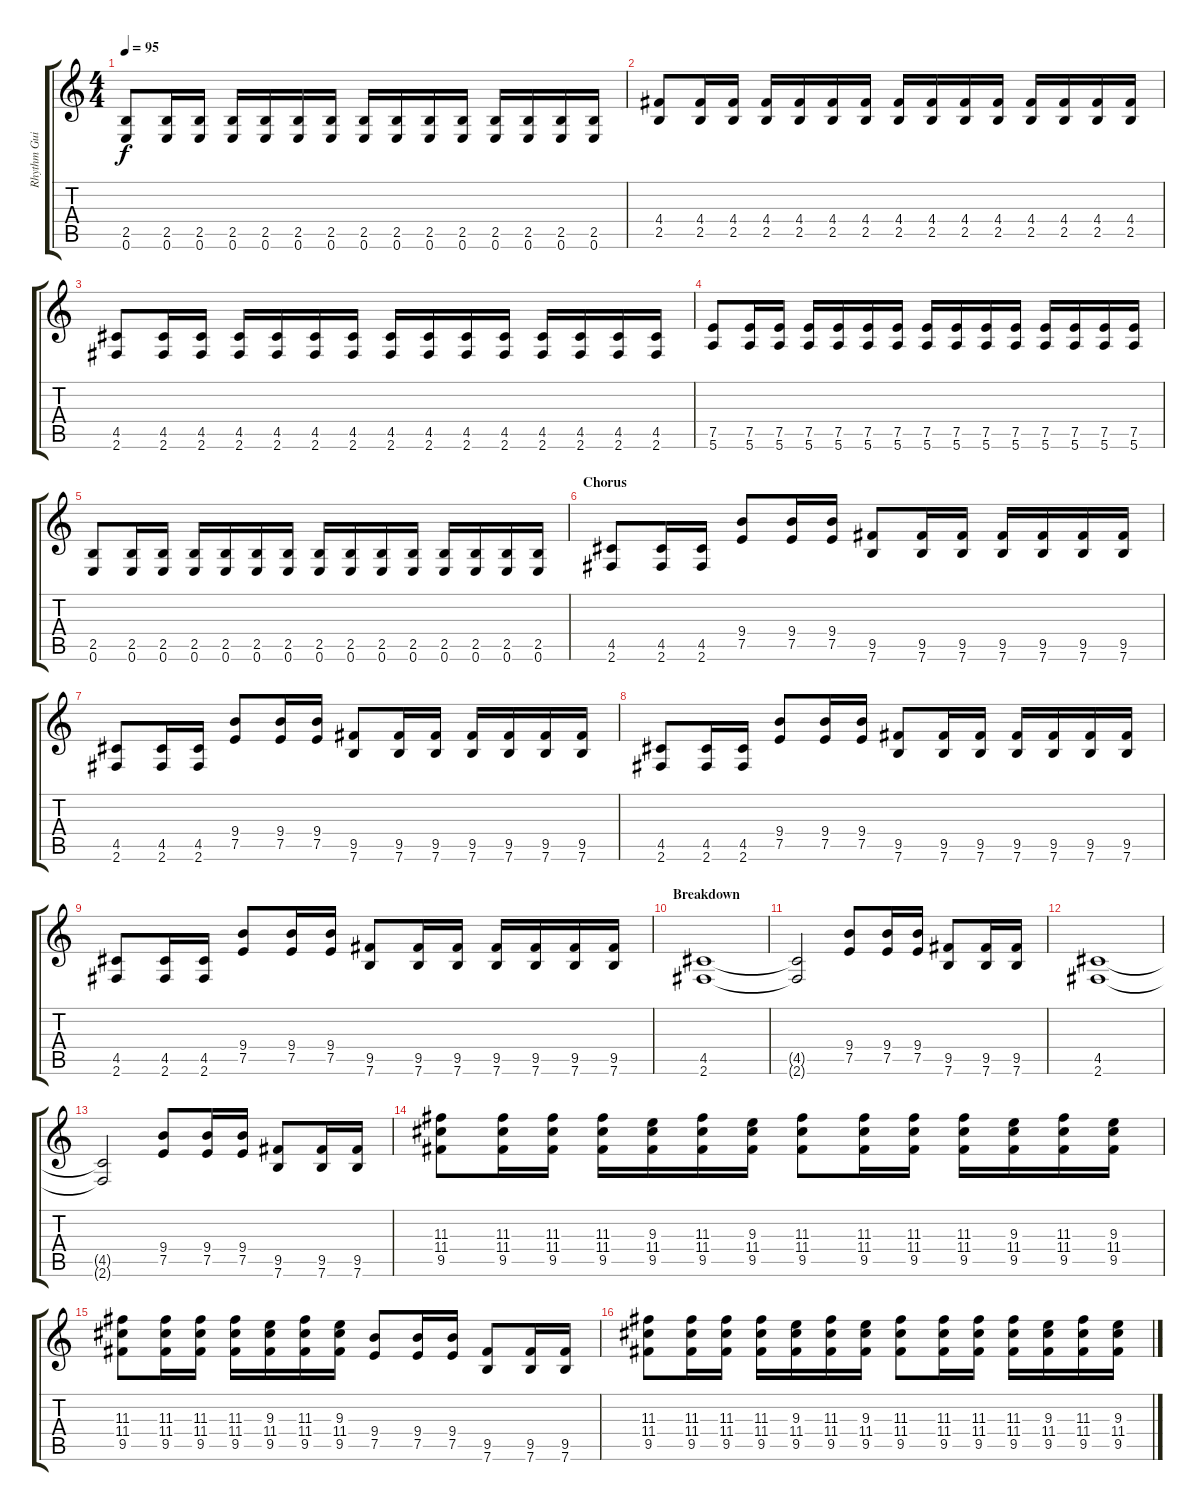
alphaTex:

\track ("Rhythm Guitar 1" "Rhythm Gui") {instrument distortionguitar}
\staff {score tabs}
\tuning (E4 B3 G3 D3 A2 E2) {hide}
\ts (4 4)
\tempo 95
\clef g2
\ks c
(2.5 0.6).8{dy f} (2.5 0.6).16 (2.5 0.6).16 (2.5 0.6).16 (2.5 0.6).16 (2.5 0.6).16 (2.5 0.6).16 (2.5 0.6).16 (2.5 0.6).16 (2.5 0.6).16 (2.5 0.6).16 (2.5 0.6).16 (2.5 0.6).16 (2.5 0.6).16 (2.5 0.6).16 |
(4.4 2.5).8 (4.4 2.5).16 (4.4 2.5).16 (4.4 2.5).16 (4.4 2.5).16 (4.4 2.5).16 (4.4 2.5).16 (4.4 2.5).16 (4.4 2.5).16 (4.4 2.5).16 (4.4 2.5).16 (4.4 2.5).16 (4.4 2.5).16 (4.4 2.5).16 (4.4 2.5).16 |
(4.5 2.6).8 (4.5 2.6).16 (4.5 2.6).16 (4.5 2.6).16 (4.5 2.6).16 (4.5 2.6).16 (4.5 2.6).16 (4.5 2.6).16 (4.5 2.6).16 (4.5 2.6).16 (4.5 2.6).16 (4.5 2.6).16 (4.5 2.6).16 (4.5 2.6).16 (4.5 2.6).16 |
(7.5 5.6).8 (7.5 5.6).16 (7.5 5.6).16 (7.5 5.6).16 (7.5 5.6).16 (7.5 5.6).16 (7.5 5.6).16 (7.5 5.6).16 (7.5 5.6).16 (7.5 5.6).16 (7.5 5.6).16 (7.5 5.6).16 (7.5 5.6).16 (7.5 5.6).16 (7.5 5.6).16 |
(2.5 0.6).8 (2.5 0.6).16 (2.5 0.6).16 (2.5 0.6).16 (2.5 0.6).16 (2.5 0.6).16 (2.5 0.6).16 (2.5 0.6).16 (2.5 0.6).16 (2.5 0.6).16 (2.5 0.6).16 (2.5 0.6).16 (2.5 0.6).16 (2.5 0.6).16 (2.5 0.6).16 |
\section ("" "Chorus")
(4.5 2.6).8 (4.5 2.6).16 (4.5 2.6).16 (9.4 7.5).8 (9.4 7.5).16 (9.4 7.5).16 (9.5 7.6).8 (9.5 7.6).16 (9.5 7.6).16 (9.5 7.6).16 (9.5 7.6).16 (9.5 7.6).16 (9.5 7.6).16 |
(4.5 2.6).8 (4.5 2.6).16 (4.5 2.6).16 (9.4 7.5).8 (9.4 7.5).16 (9.4 7.5).16 (9.5 7.6).8 (9.5 7.6).16 (9.5 7.6).16 (9.5 7.6).16 (9.5 7.6).16 (9.5 7.6).16 (9.5 7.6).16 |
(4.5 2.6).8 (4.5 2.6).16 (4.5 2.6).16 (9.4 7.5).8 (9.4 7.5).16 (9.4 7.5).16 (9.5 7.6).8 (9.5 7.6).16 (9.5 7.6).16 (9.5 7.6).16 (9.5 7.6).16 (9.5 7.6).16 (9.5 7.6).16 |
(4.5 2.6).8 (4.5 2.6).16 (4.5 2.6).16 (9.4 7.5).8 (9.4 7.5).16 (9.4 7.5).16 (9.5 7.6).8 (9.5 7.6).16 (9.5 7.6).16 (9.5 7.6).16 (9.5 7.6).16 (9.5 7.6).16 (9.5 7.6).16 |
\section ("" "Breakdown")
(4.5 2.6).1 |
(4.5{t} 2.6{t}).2 (9.4 7.5).8 (9.4 7.5).16 (9.4 7.5).16 (9.5 7.6).8 (9.5 7.6).16 (9.5 7.6).16 |
(4.5 2.6).1 |
(4.5{t} 2.6{t}).2 (9.4 7.5).8 (9.4 7.5).16 (9.4 7.5).16 (9.5 7.6).8 (9.5 7.6).16 (9.5 7.6).16 |
(11.3 11.4 9.5).8 (11.3 11.4 9.5).16 (11.3 11.4 9.5).16 (11.3 11.4 9.5).16 (9.3 11.4 9.5).16 (11.3 11.4 9.5).16 (9.3 11.4 9.5).16 (11.3 11.4 9.5).8 (11.3 11.4 9.5).16 (11.3 11.4 9.5).16 (11.3 11.4 9.5).16 (9.3 11.4 9.5).16 (11.3 11.4 9.5).16 (9.3 11.4 9.5).16 |
(11.3 11.4 9.5).8 (11.3 11.4 9.5).16 (11.3 11.4 9.5).16 (11.3 11.4 9.5).16 (9.3 11.4 9.5).16 (11.3 11.4 9.5).16 (9.3 11.4 9.5).16 (9.4 7.5).8 (9.4 7.5).16 (9.4 7.5).16 (9.5 7.6).8 (9.5 7.6).16 (9.5 7.6).16 |
(11.3 11.4 9.5).8 (11.3 11.4 9.5).16 (11.3 11.4 9.5).16 (11.3 11.4 9.5).16 (9.3 11.4 9.5).16 (11.3 11.4 9.5).16 (9.3 11.4 9.5).16 (11.3 11.4 9.5).8 (11.3 11.4 9.5).16 (11.3 11.4 9.5).16 (11.3 11.4 9.5).16 (9.3 11.4 9.5).16 (11.3 11.4 9.5).16 (9.3 11.4 9.5).16
